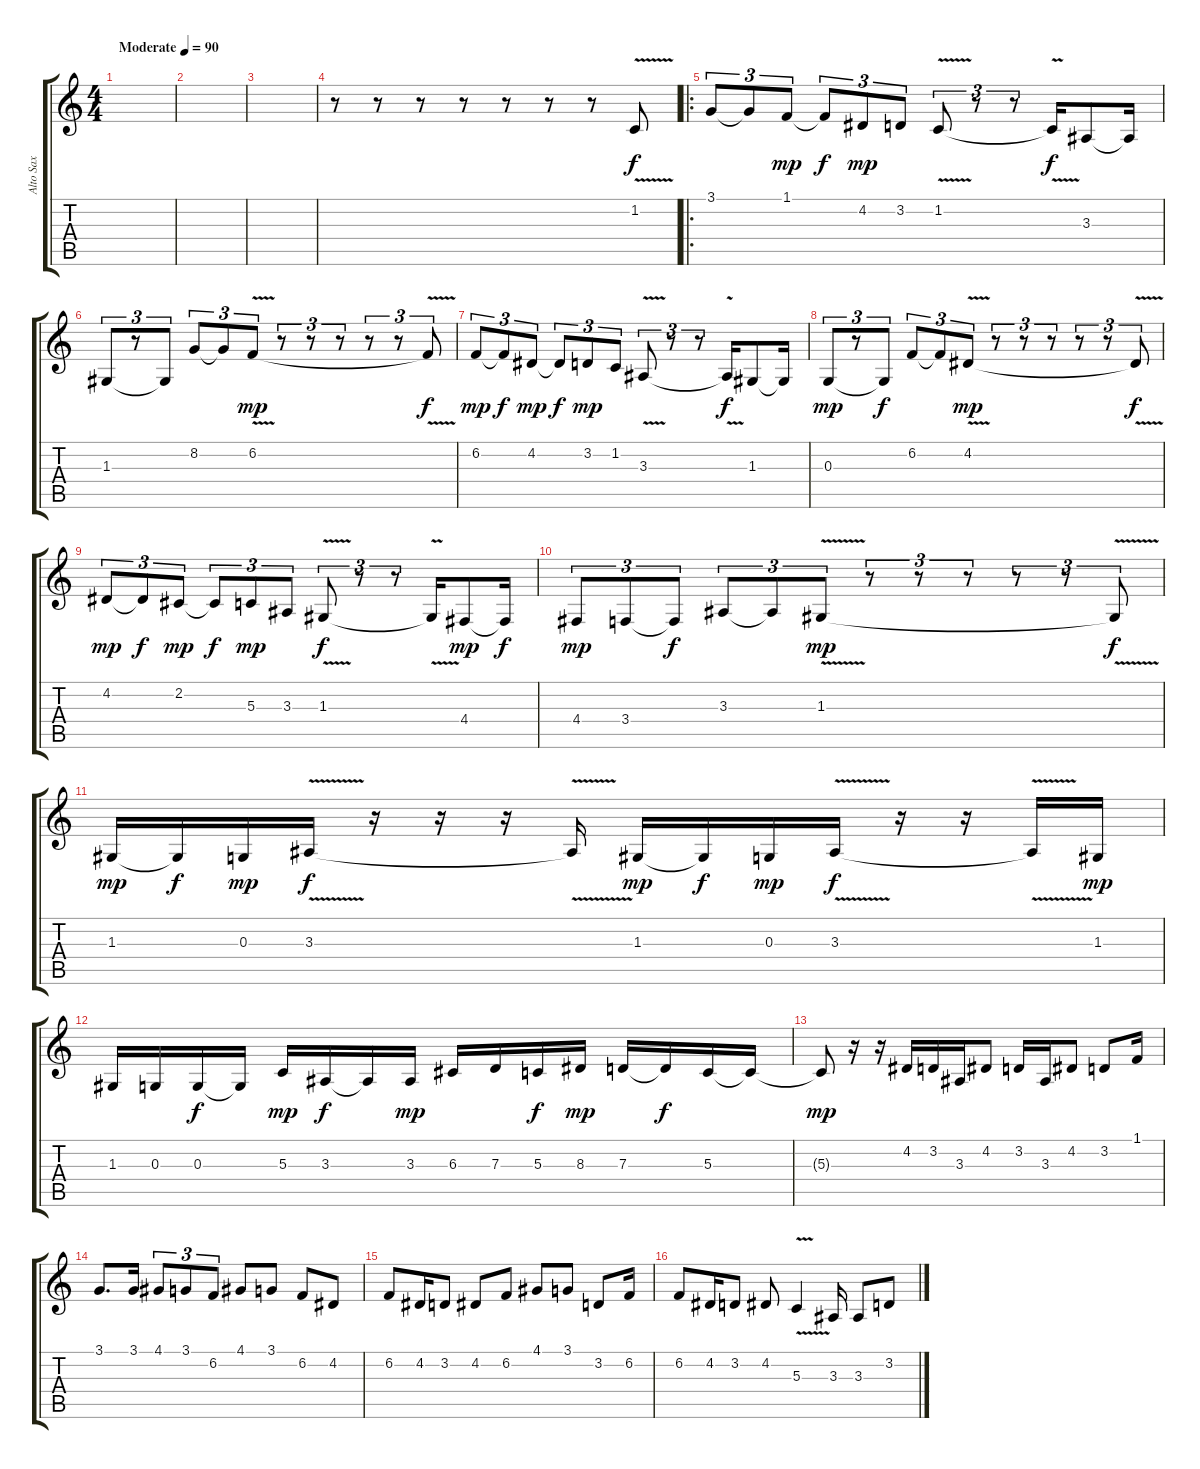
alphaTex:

\track ("Alto Sax" "Alto Sax") {instrument altosax}
\staff {score tabs}
\tuning (E4 B3 G3 D3 A2 E2) {hide}
\ts (4 4)
\tempo (90 "Moderate")
\clef g2
\ks c
|
|
|
r.8 r.8 r.8 r.8 r.8 r.8 r.8 1.2{v}.8 |
\ro
3.1.8{tu (3 2)} 3.1{t}.8{tu (3 2)} 1.1.8{tu (3 2) dy mp} 1.1{t}.8{tu (3 2) dy f} 4.2.8{tu (3 2) dy mp} 3.2.8{tu (3 2)} 1.2{v}.8{tu (3 2)} r.8{tu (3 2)} r.8{tu (3 2)} 1.2{t}.16{dy f} 3.3.8 3.3{t}.16 |
1.3.8{tu (3 2)} r.8{tu (3 2)} 1.3{t}.8{tu (3 2)} 8.2.8{tu (3 2)} 8.2{t}.8{tu (3 2)} 6.2{v}.8{tu (3 2) dy mp} r.8{tu (3 2)} r.8{tu (3 2)} r.8{tu (3 2)} r.8{tu (3 2)} r.8{tu (3 2)} 6.2{t}.8{tu (3 2) dy f} |
6.2.8{tu (3 2) dy mp} 6.2{t}.8{tu (3 2) dy f} 4.2.8{tu (3 2) dy mp} 4.2{t}.8{tu (3 2) dy f} 3.2.8{tu (3 2) dy mp} 1.2.8{tu (3 2)} 3.3{v}.8{tu (3 2)} r.8{tu (3 2)} r.8{tu (3 2)} 3.3{t}.16{dy f} 1.3.8 1.3{t}.16 |
0.3.8{tu (3 2) dy mp} r.8{tu (3 2)} 0.3{t}.8{tu (3 2) dy f} 6.2.8{tu (3 2)} 6.2{t}.8{tu (3 2)} 4.2{v}.8{tu (3 2) dy mp} r.8{tu (3 2)} r.8{tu (3 2)} r.8{tu (3 2)} r.8{tu (3 2)} r.8{tu (3 2)} 4.2{t}.8{tu (3 2) dy f} |
4.2.8{tu (3 2) dy mp} 4.2{t}.8{tu (3 2) dy f} 2.2.8{tu (3 2) dy mp} 2.2{t}.8{tu (3 2) dy f} 5.3.8{tu (3 2) dy mp} 3.3.8{tu (3 2)} 1.3{v}.8{tu (3 2) dy f} r.8{tu (3 2)} r.8{tu (3 2)} 1.3{t}.16 4.4.8{dy mp} 4.4{t}.16{dy f} |
4.4.8{tu (3 2) dy mp} 3.4.8{tu (3 2)} 3.4{t}.8{tu (3 2) dy f} 3.3.8{tu (3 2)} 3.3{t}.8{tu (3 2)} 1.3{v}.8{tu (3 2) dy mp} r.8{tu (3 2)} r.8{tu (3 2)} r.8{tu (3 2)} r.8{tu (3 2)} r.8{tu (3 2)} 1.3{t}.8{tu (3 2) dy f} |
1.3.16{dy mp} 1.3{t}.16{dy f} 0.3.16{dy mp} 3.3{v}.16{dy f} r.16 r.16 r.16 3.3{t}.16 1.3.16{dy mp} 1.3{t}.16{dy f} 0.3.16{dy mp} 3.3{v}.16{dy f} r.16 r.16 3.3{t}.16 1.3.16{dy mp} |
1.3.16 0.3.16 0.3.16{dy f} 0.3{t}.16 5.3.16{dy mp} 3.3.16{dy f} 3.3{t}.16 3.3.16{dy mp} 6.3.16 7.3.16 5.3.16{dy f} 8.3.16{dy mp} 7.3.16 7.3{t}.16{dy f} 5.3.16 5.3{t}.16 |
5.3{t}.8{dy mp} r.16 r.16 4.2.16 3.2.16 3.3.16 4.2.8 3.2.16 3.3.16 4.2.8 3.2.8 1.1.16 |
3.1.8{d} 3.1.16 4.1.8{tu (3 2)} 3.1.8{tu (3 2)} 6.2.8{tu (3 2)} 4.1.8 3.1.8 6.2.8 4.2.8 |
6.2.8 4.2.16 3.2.8 4.2.8 6.2.8 4.1.8 3.1.8 3.2.8 6.2.16 |
6.2.8 4.2.16 3.2.8 4.2.8 5.3{v}.4 3.3.16 3.3.8 3.2.8
